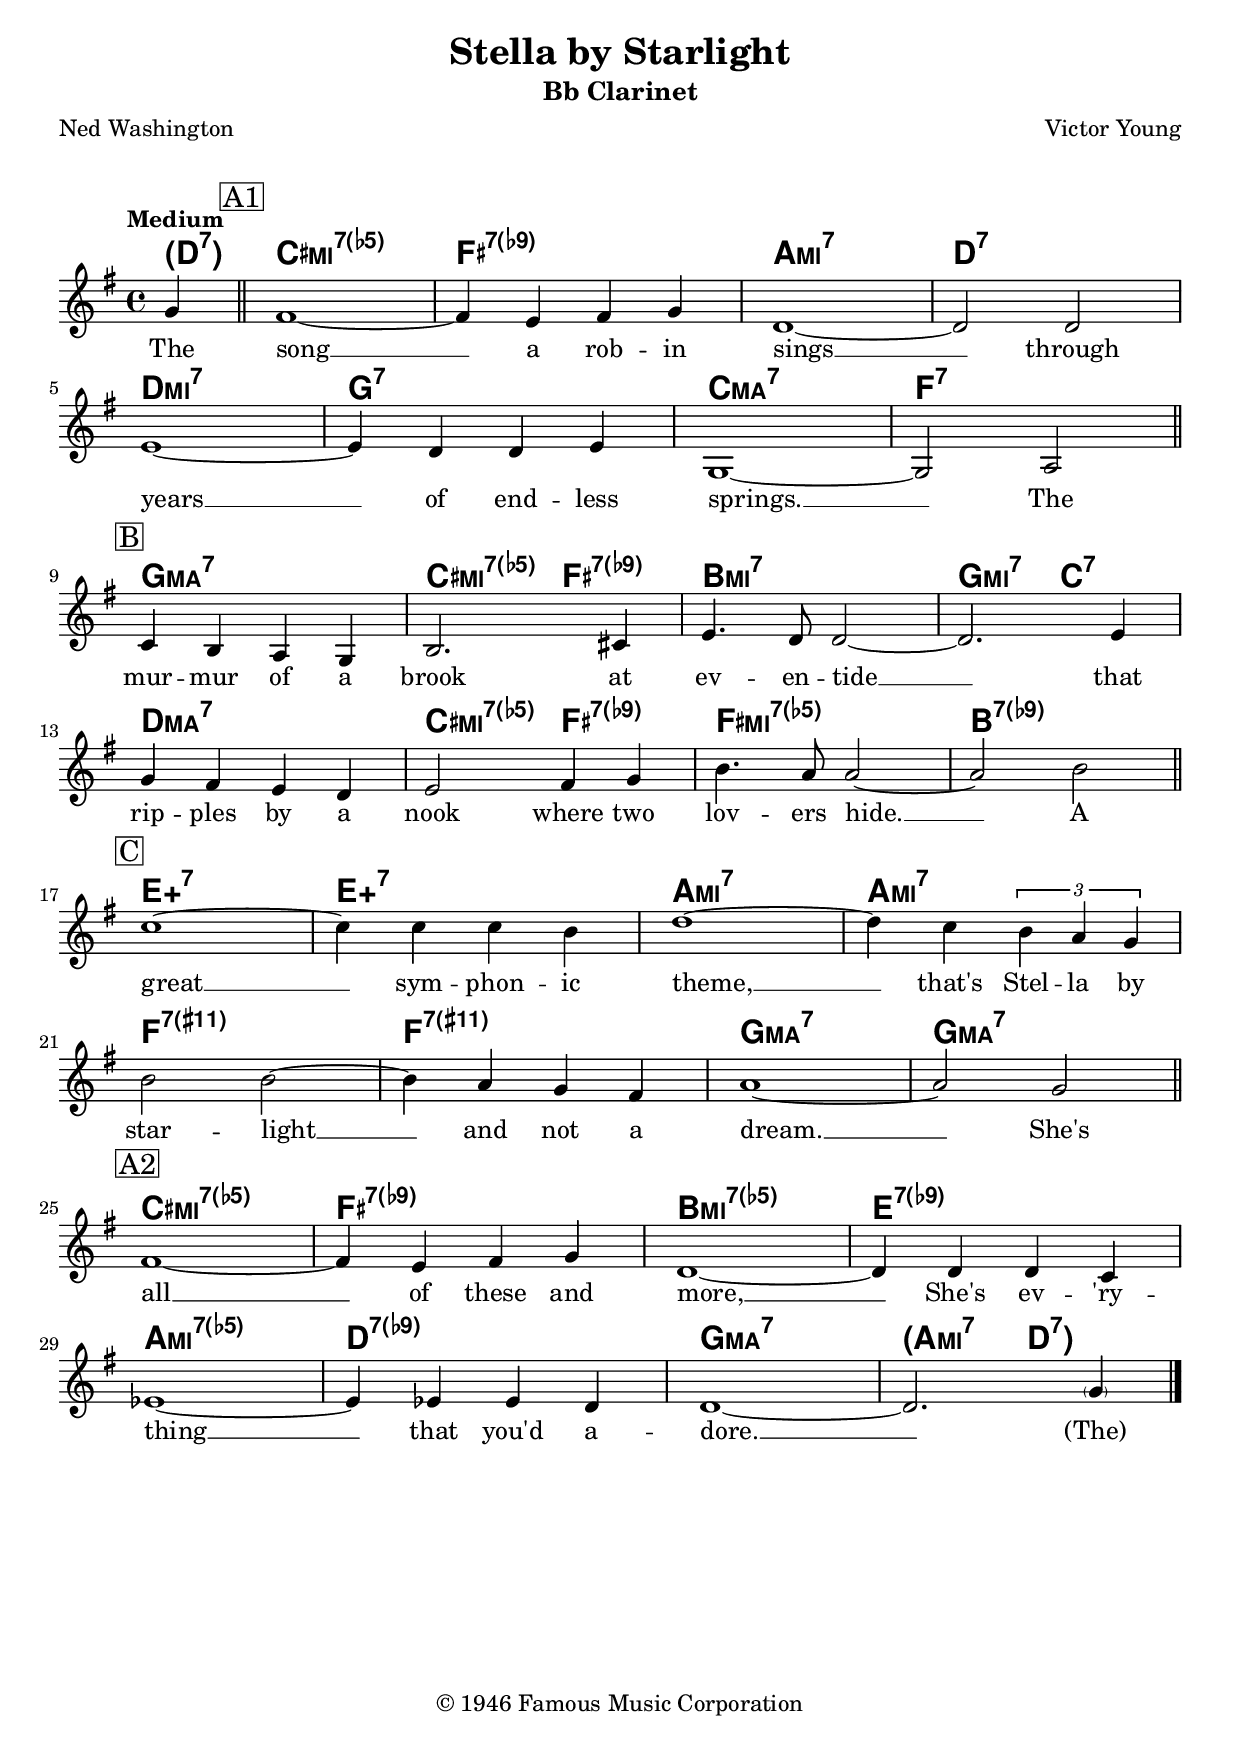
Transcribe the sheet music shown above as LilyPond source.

\version "2.24.0"

\include "english.ly"

instrument = "Bb Clarinet"
whatKey = g
whatClef = "treble"

maleSinger = ##f

%% -*- Mode: LilyPond -*-

\include "lead-sheets.ily"

\header {
  title = "Stella by Starlight"
  subtitle = \instrument
  poet = "Ned Washington"
  composer = "Victor Young"
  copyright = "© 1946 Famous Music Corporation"
}

refrainLyrics =
#(if maleSinger
  #{ 
  \lyricmode {
  The song __ a rob -- in sings __ 
  through years __ of end -- less springs. __
  The mur -- mur of a brook at ev -- en -- tide __
  that rip -- ples by a nook where two lov -- ers hide. __
  A great __ sym -- phon -- ic theme, __
  that's Stel -- la by star -- light __ and not a dream. __
  My heart __ and I a -- gree __ 
  she's ev -- 'ry -- thing on earth to me. __
  (The)
}
  #} #{
  \lyricmode {
  The song __ a rob -- in sings __ 
  through years __ of end -- less springs. __
  The mur -- mur of a brook at ev -- en -- tide __
  that rip -- ples by a nook where two lov -- ers hide. __
  A great __ sym -- phon -- ic theme, __
  that's Stel -- la by star -- light __ and not a dream. __
  She's all __ of these and more, __
  She's ev -- 'ry -- thing __ that you'd a -- dore. __
  (The)
}
  #}
  )
refrainChords = \chordmode {
  \chordInsideParens{ f4:7 }

  e1:m7.5- a1:7.9- c1:m7 f1:7
  f1:m7 bf1:7 ef1:maj7 af1:7

  bf1:maj7 e2:m7.5- a2:7.9- d1:m7 bf2:m7 ef2:7
  f1:maj7 e2:m7.5- a2:7.9- a1:m7.5- d1:7.9-

  g1:7.5+ g1:7.5+ c1:m7 c1:m7
  af1:7.11+ af1:7.11+ bf1:maj7 bf1:maj7

  e1:m7.5- a1:7.9- d1:m7.5- g1:7.9-
  c1:m7.5- f1:7.9- bf1:maj7

  \chordOpenParen{ c2:m7 }
  \chordCloseParen{ f2:7 }
}

refrainKey = bf

refrainMelody = \relative f' {
  \time 4/4
  \key \refrainKey \major
  \clef \whatClef
  \tempo "Medium"

  \partial 4 bf4 |
  \bar "||"

  \mark \markup{ \box "A1" }
  
  a1~ | a4 g4 a4 bf4 | f1~ | f2 f2 |
  \break
  g1~ | g4 f4 f4 g4 | bf,1~ | bf2 c2 |
  
  \bar "||"
  \break

  \mark \markup{ \box "B" }
  
  ef4 d4 c4 bf4 | d2. e4 | g4. f8 f2~ | f2. g4 |
  \break
  bf4 a4 g4 f4 | g2 a4 bf4 | d4. c8 c2~ | c2 d2 |
  
  \bar "||"
  \break

  \mark \markup{ \box "C" }
  
  ef1~ | ef4 ef4 ef4 d4 | f1~ | f4 ef4 \tuplet 3/2 { d4 c4 bf4 } |
  \break
  d2 d2~ | d4 c4 bf4 a4 | c1~ | c2 bf2 |
  
  \bar "||"
  \break

  \mark \markup{ \box "A2" }

  a1~ | a4 g4 a4 bf4 | f1~ | f4 f4 f4 ef4 |
  \break
  gf1~ | gf4 gf4 gf4 f4 | f1~ | f2. \parenthesize bf4 |

  \bar "|."
}

\include "paper.ily"

\markup {
  % Leave a gap after the header
  \vspace #1
}

\include "refrain.ily"

